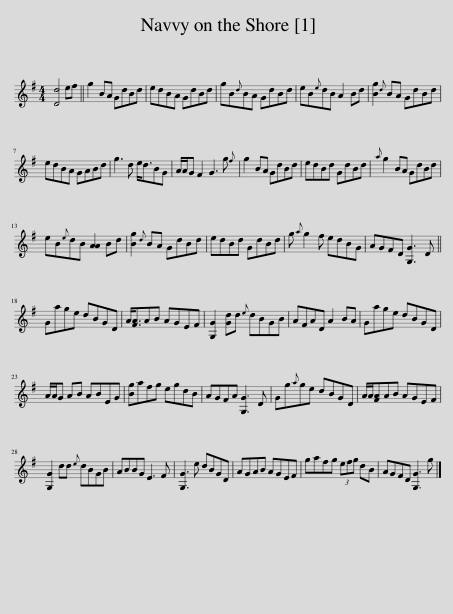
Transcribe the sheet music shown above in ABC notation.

X:1
L:1/8
M:4/4
I:linebreak $
K:G
V:1 treble
V:1
 [Dd]4 ef || g2 BA GdBd | edBA GdBd | gB{d}BA GdBd | eB{e}dB A2 Bd | %5
 [Bg]2{d} BA GdBd |$ edBA GABd | g3 d e<dBG | A/A/G F2 G3 g{f} | g2 BA GdBd | %10
 edBd GdBd |{a} g2 BA GdBd |$ eB{e}dB [AA]2 Bd | [Bg]2{d} BA GdBd | edBd GdBd | %15
 g{a} g2 f edBG | AGFD [G,G]3 D ||$ Gage dBGD | A<[FA]AB AGEF | [G,G]2 [Gd]d{e} dBGB | %20
 AFAD A2 BA | Gage dBGD |$ A/A/G AB ABEG | [Bg]afg egdB | AGFA [G,G]3 D | %25
 Gg{a}ge dBGD | A/A/[FA]AB AGEF |$ [G,G]2 dd{e} dBGB | ABBG E3 F | [G,G]3 e dBGD | %30
 AGAB AGEF | gafg (3efg dB | AGFD [G,G]3 g |] %33
